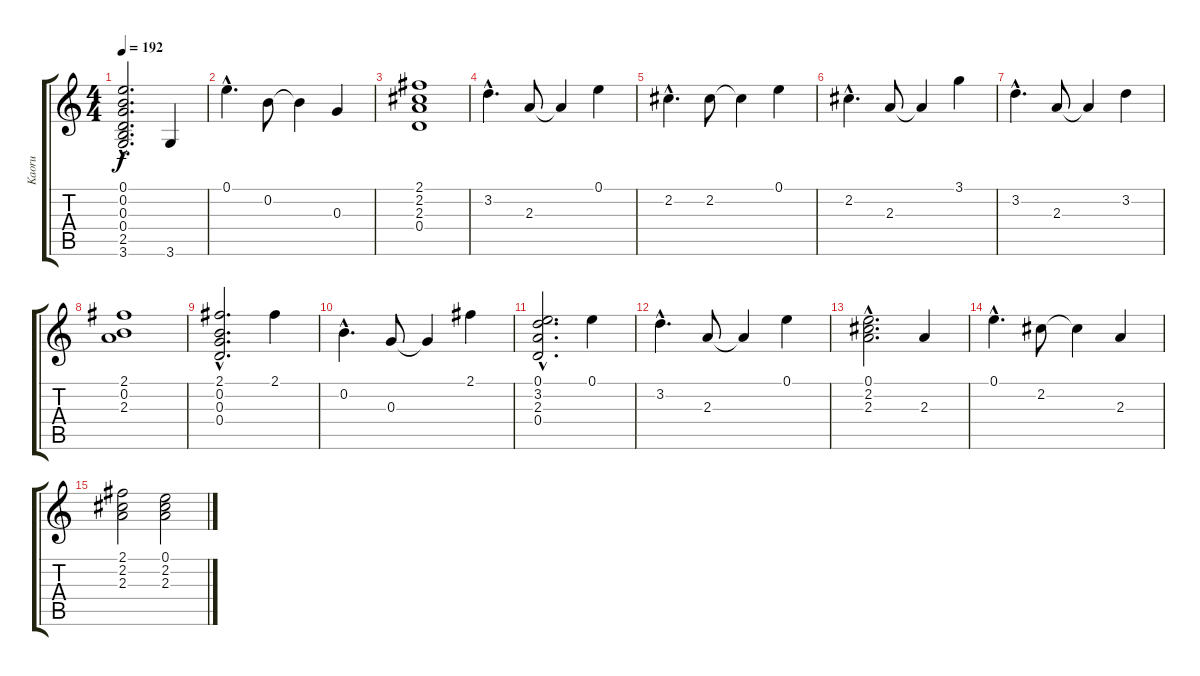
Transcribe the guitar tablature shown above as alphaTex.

\track ("Kaoru" "Kaoru") {instrument distortionguitar}
\staff {score tabs}
\tuning (E4 B3 G3 D3 A2 E2) {hide}
\ts (4 4)
\tempo 192
\clef g2
\ks c
(0.1{hac} 0.2{hac} 0.3{hac} 0.4{hac} 2.5{hac} 3.6{hac}).2{d dy f} 3.6.4 |
0.1{hac}.4{d} 0.2.8 0.2{t}.4 0.3.4 |
(2.1 2.2 2.3 0.4).1 |
3.2{hac}.4{d} 2.3.8 2.3{t}.4 0.1.4 |
2.2{hac}.4{d} 2.2.8 2.2{t}.4 0.1.4 |
2.2{hac}.4{d} 2.3.8 2.3{t}.4 3.1.4 |
3.2{hac}.4{d} 2.3.8 2.3{t}.4 3.2.4 |
(2.1 0.2 2.3).1 |
(2.1{hac} 0.2{hac} 0.3{hac} 0.4{hac}).2{d balance 8} 2.1.4 |
0.2{hac}.4{d} 0.3.8 0.3{t}.4 2.1.4 |
(0.1{hac} 3.2{hac} 2.3{hac} 0.4{hac}).2{d} 0.1.4 |
3.2{hac}.4{d} 2.3.8 2.3{t}.4 0.1.4 |
(0.1{hac} 2.2{hac} 2.3{hac}).2{d} 2.3.4 |
0.1{hac}.4{d} 2.2.8 2.2{t}.4 2.3.4 |
(2.1 2.2 2.3).2 (0.1 2.2 2.3).2
